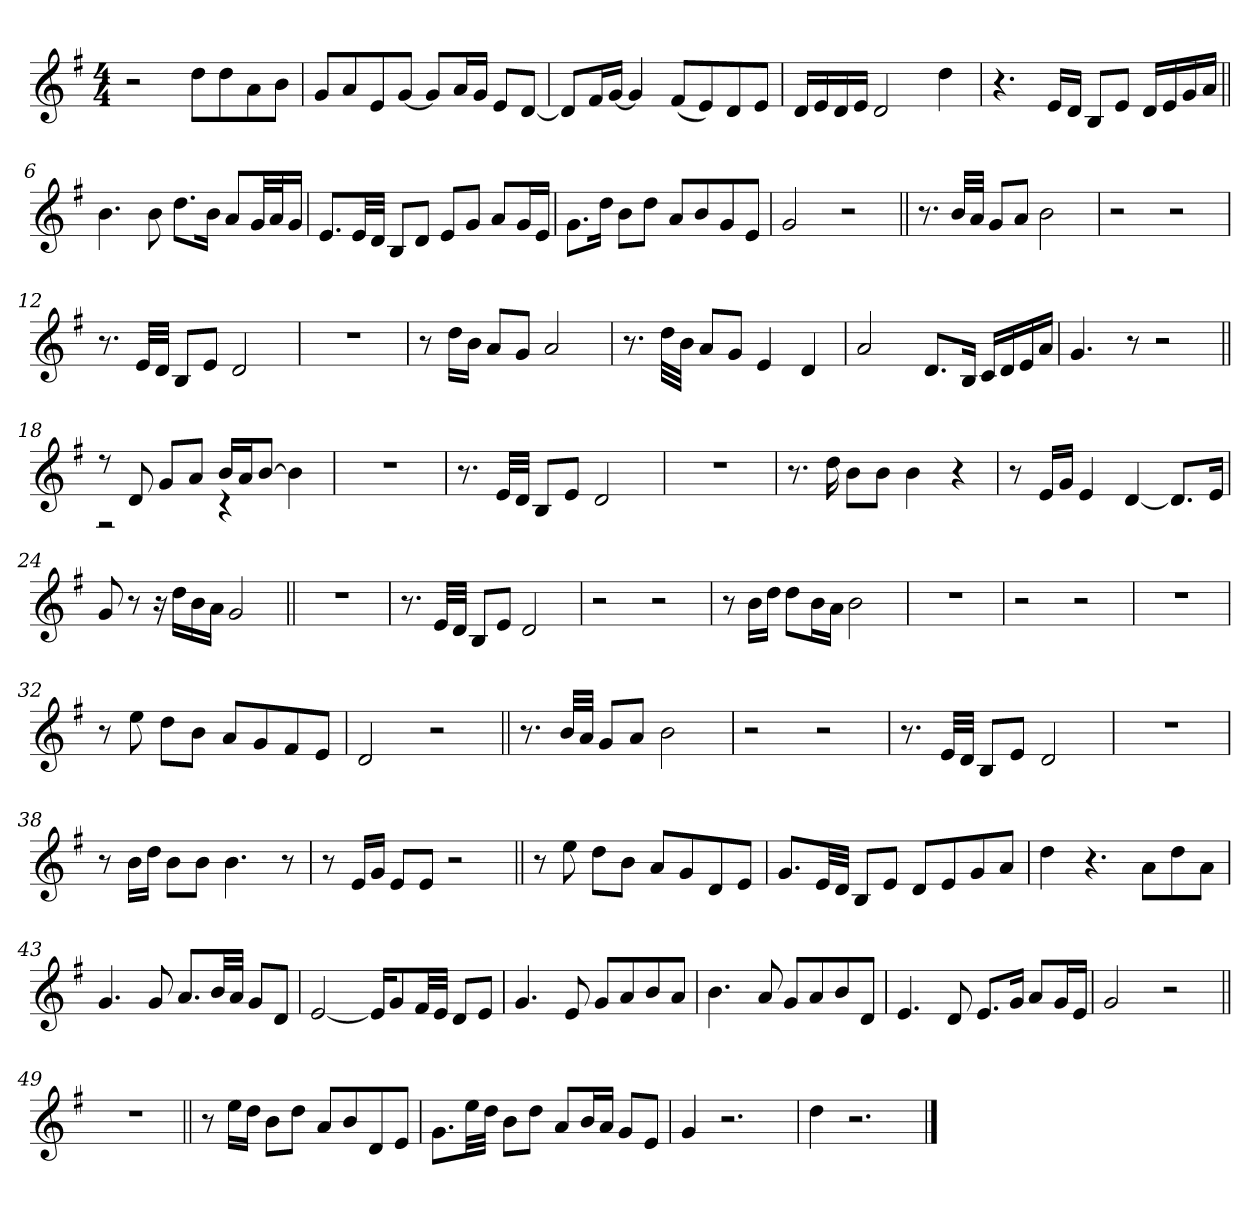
**kern
*part1
*staff1
!!LO:PB:g=z
*clefG2
*k[f#]
*G:
*M4/4
*MM70
=1
2r
8ddi\L
8ddi\
8ai\
8bi\J
=2
8gi/L
8ai/
8ei/
[<8gi/J
8gi/L]
16ai/L
16gi/JJ
8ei/L
[<8di/J
=3
8di/L]
16f#i/L
[<16gi/JJ
4gi/]
(8f#i/L
8ei/)
8di/
8ei/J
=4
16di/LL
16ei/
16di/
16ei/JJ
2di/
4ddi\
!!LO:LB:g=z
=5
4.r
16ei/LL
16di/JJ
8Bi/L
8ei/J
16di/LL
16ei/
16gi/
16ai/JJ
=6||
4.bi\
8bi\
8.ddi\L
16bi\Jk
8ai/L
32gi/LL
32ai/J
16gi/JJ
=7
8.ei/L
32ei/LL
32di/JJJ
8Bi/L
8di/J
8ei/L
8gi/J
8ai/L
16gi/L
16ei/JJ
=8
8.gi\L
16ddi\Jk
8bi\L
8ddi\J
8ai/L
8bi/
8gi/
8ei/J
!!LO:LB:g=z
=9
2gi/
2r
=10||
8.r
32bi/LLL
32ai/JJJ
8gi/L
8ai/J
2bi\
=11
2r
2r
=12
8.r
32ei/LLL
32di/JJJ
8Bi/L
8ei/J
2di/
=13
1r
=14
8r
16ddi\LL
16bi\JJ
8ai/L
8gi/J
2ai/
!!LO:LB:g=z
=15
8.r
32ddi\LLL
32bi\JJJ
8ai/L
8gi/J
4ei/
4di/
=16
2ai/
8.di/L
16Bi/Jk
16ci/LL
16di/
16ei/
16ai/JJ
=17
4.gi/
8r
2r
=18||
*^
8r	2r
8di/	.
8gi/L	.
8ai/J	.
16bi/LL	4r
16ai/J	.
[>8bi/J	.
4bi\]	4ryy
*v	*v
=19
1r
!!LO:LB:g=z
=20
8.r
32ei/LLL
32di/JJJ
8Bi/L
8ei/J
2di/
=21
1r
=22
8.r
16ddi\
8bi\L
8bi\J
4bi\
4r
=23
8r
16ei/LL
16gi/JJ
4ei/
[<4di/
8.di/L]
16ei/Jk
=24
8gi/
8r
16r
16ddi\LL
16bi\
16ai\JJ
2gi/
=25||
1r
!!LO:LB:g=z
=26
8.r
32ei/LLL
32di/JJJ
8Bi/L
8ei/J
2di/
=27
2r
2r
=28
8r
16bi\LL
16ddi\JJ
8ddi\L
16bi\L
16ai\JJ
2bi\
=29
1r
=30
2r
2r
=31
1r
=32
8r
8eei\
8ddi\L
8bi\J
8ai/L
8gi/
8f#i/
8ei/J
!!LO:LB:g=z
=33
2di/
2r
=34||
8.r
32bi/LLL
32ai/JJJ
8gi/L
8ai/J
2bi\
=35
2r
2r
=36
8.r
32ei/LLL
32di/JJJ
8Bi/L
8ei/J
2di/
=37
1r
=38
8r
16bi\LL
16ddi\JJ
8bi\L
8bi\J
4.bi\
8r
!!LO:LB:g=z
=39
8r
16ei/LL
16gi/JJ
8ei/L
8ei/J
2r
=40||
8r
8eei\
8ddi\L
8bi\J
8ai/L
8gi/
8di/
8ei/J
=41
8.gi/L
32ei/LL
32di/JJJ
8Bi/L
8ei/J
8di/L
8ei/
8gi/
8ai/J
=42
4ddi\
4.r
8ai\L
8ddi\
8ai\J
=43
4.gi/
8gi/
8.ai/L
32bi/LL
32ai/JJJ
8gi/L
8di/J
!!LO:LB:g=z
=44
[<2ei/
16ei/KL]
8gi/
32f#i/LL
32ei/JJJ
8di/L
8ei/J
=45
4.gi/
8ei/
8gi/L
8ai/
8bi/
8ai/J
=46
4.bi\
8ai/
8gi/L
8ai/
8bi/
8di/J
=47
4.ei/
8di/
8.ei/L
16gi/Jk
8ai/L
16gi/L
16ei/JJ
=48
2gi/
2r
!!LO:LB:g=z
=49||
1r
=50||
8r
16eei\LL
16ddi\JJ
8bi\L
8ddi\J
8ai/L
8bi/
8di/
8ei/J
=51
8.gi\L
32eei\LL
32ddi\JJJ
8bi\L
8ddi\J
8ai/L
16bi/L
16ai/JJ
8gi/L
8ei/J
=52
4gi/
2.r
=53
4ddi\
2.r
==
*-
